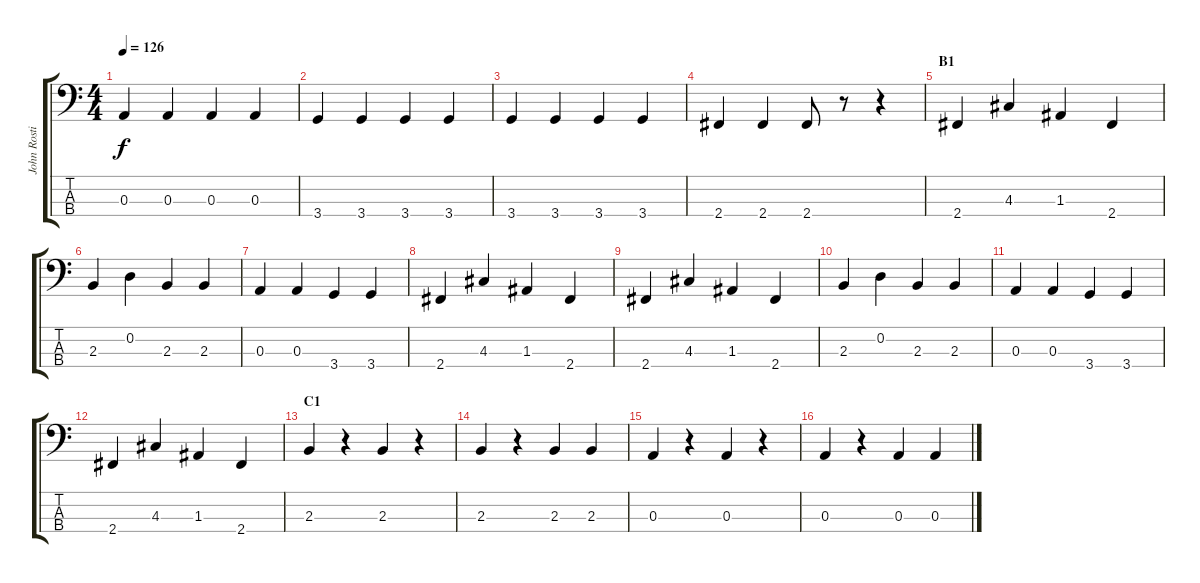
\track ("John Rostill" "John Rosti") {instrument acousticbass}
\staff {score tabs}
\tuning (G2 D2 A1 E1) {hide}
\ts (4 4)
\tempo 126
\clef f4
\ks c
0.3.4{dy f} 0.3.4 0.3.4 0.3.4 |
3.4.4 3.4.4 3.4.4 3.4.4 |
3.4.4 3.4.4 3.4.4 3.4.4 |
2.4.4 2.4.4 2.4.8 r.8 r.4 |
\section ("" "B1")
2.4.4{txt "   "} 4.3.4 1.3.4 2.4.4 |
2.3.4 0.2.4 2.3.4 2.3.4 |
0.3.4 0.3.4 3.4.4 3.4.4 |
2.4.4 4.3.4 1.3.4 2.4.4 |
2.4.4 4.3.4 1.3.4 2.4.4 |
2.3.4 0.2.4 2.3.4 2.3.4 |
0.3.4 0.3.4 3.4.4 3.4.4 |
2.4.4 4.3.4 1.3.4 2.4.4 |
\section ("" "C1")
2.3.4{txt " "} r.4 2.3.4 r.4 |
2.3.4 r.4 2.3.4 2.3.4 |
0.3.4 r.4 0.3.4 r.4 |
0.3.4 r.4 0.3.4 0.3.4
